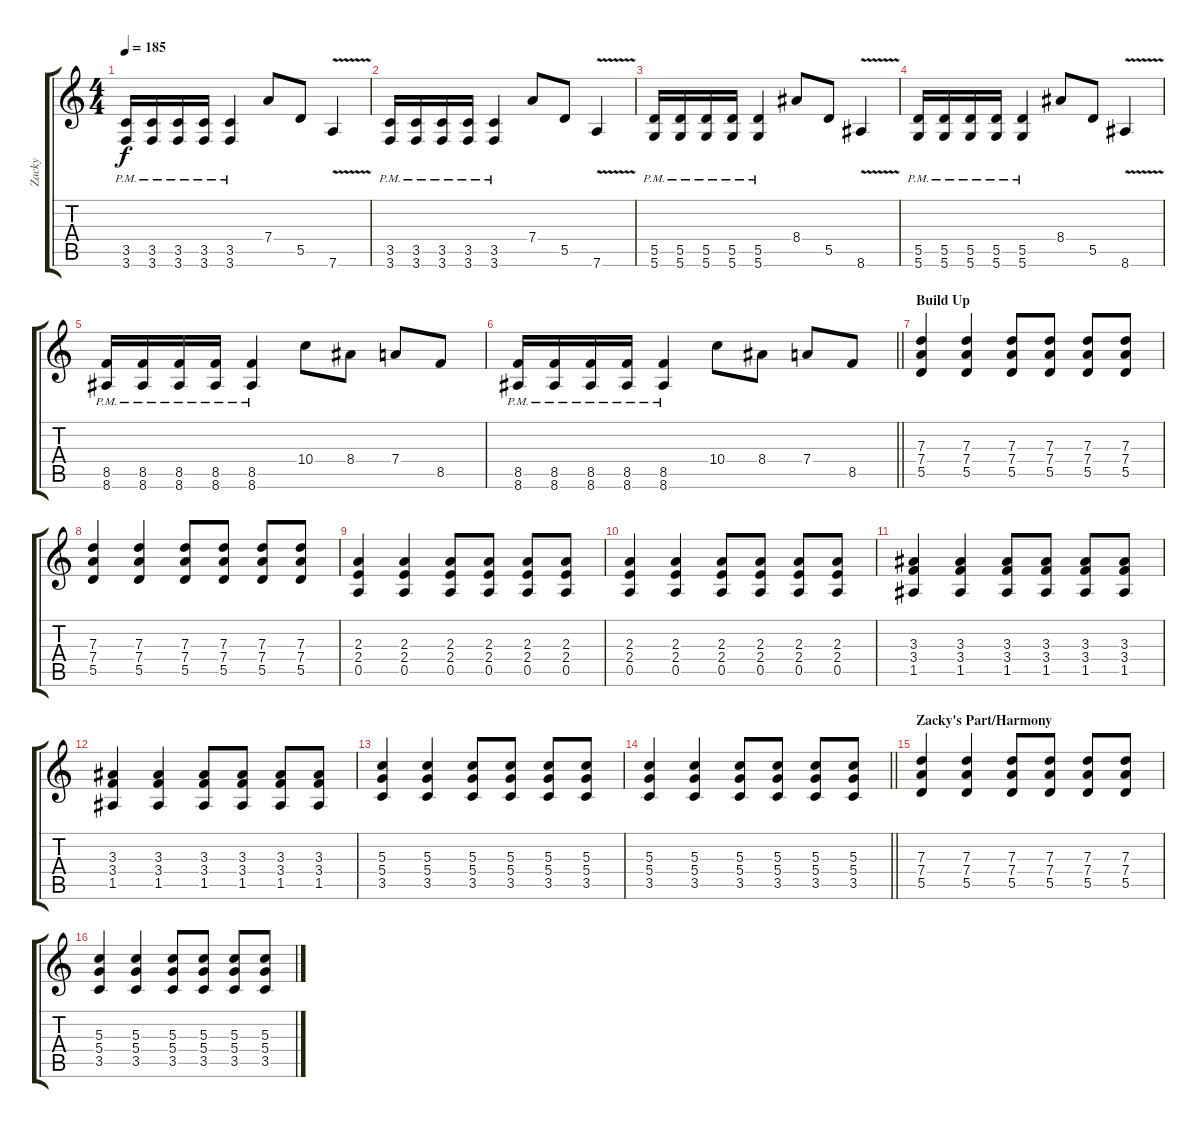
\track ("Zacky" "Zacky") {instrument distortionguitar}
\staff {score tabs}
\tuning (E4 B3 G3 D3 A2 D2) {hide}
\ts (4 4)
\tempo 185
\clef g2
\ks c
(3.5{pm} 3.6{pm}).16{dy f} (3.5{pm} 3.6{pm}).16 (3.5{pm} 3.6{pm}).16 (3.5{pm} 3.6{pm}).16 (3.5{pm} 3.6{pm}).4 7.4.8 5.5.8 7.6{v}.4 |
(3.5{pm} 3.6{pm}).16 (3.5{pm} 3.6{pm}).16 (3.5{pm} 3.6{pm}).16 (3.5{pm} 3.6{pm}).16 (3.5{pm} 3.6{pm}).4 7.4.8 5.5.8 7.6{v}.4 |
(5.5{pm} 5.6{pm}).16 (5.5{pm} 5.6{pm}).16 (5.5{pm} 5.6{pm}).16 (5.5{pm} 5.6{pm}).16 (5.5{pm} 5.6{pm}).4 8.4.8 5.5.8 8.6{v}.4 |
(5.5{pm} 5.6{pm}).16 (5.5{pm} 5.6{pm}).16 (5.5{pm} 5.6{pm}).16 (5.5{pm} 5.6{pm}).16 (5.5{pm} 5.6{pm}).4 8.4.8 5.5.8 8.6{v}.4 |
(8.5{pm} 8.6{pm}).16 (8.5{pm} 8.6{pm}).16 (8.5{pm} 8.6{pm}).16 (8.5{pm} 8.6{pm}).16 (8.5{pm} 8.6{pm}).4 10.4.8 8.4.8 7.4.8 8.5.8 |
\barLineRight lightlight
(8.5{pm} 8.6{pm}).16 (8.5{pm} 8.6{pm}).16 (8.5{pm} 8.6{pm}).16 (8.5{pm} 8.6{pm}).16 (8.5{pm} 8.6{pm}).4 10.4.8 8.4.8 7.4.8 8.5.8 |
\section ("" "Build Up")
(7.3 7.4 5.5).4 (7.3 7.4 5.5).4 (7.3 7.4 5.5).8 (7.3 7.4 5.5).8 (7.3 7.4 5.5).8 (7.3 7.4 5.5).8 |
(7.3 7.4 5.5).4 (7.3 7.4 5.5).4 (7.3 7.4 5.5).8 (7.3 7.4 5.5).8 (7.3 7.4 5.5).8 (7.3 7.4 5.5).8 |
(2.3 2.4 0.5).4 (2.3 2.4 0.5).4 (2.3 2.4 0.5).8 (2.3 2.4 0.5).8 (2.3 2.4 0.5).8 (2.3 2.4 0.5).8 |
(2.3 2.4 0.5).4 (2.3 2.4 0.5).4 (2.3 2.4 0.5).8 (2.3 2.4 0.5).8 (2.3 2.4 0.5).8 (2.3 2.4 0.5).8 |
(3.3 3.4 1.5).4 (3.3 3.4 1.5).4 (3.3 3.4 1.5).8 (3.3 3.4 1.5).8 (3.3 3.4 1.5).8 (3.3 3.4 1.5).8 |
(3.3 3.4 1.5).4 (3.3 3.4 1.5).4 (3.3 3.4 1.5).8 (3.3 3.4 1.5).8 (3.3 3.4 1.5).8 (3.3 3.4 1.5).8 |
(5.3 5.4 3.5).4 (5.3 5.4 3.5).4 (5.3 5.4 3.5).8 (5.3 5.4 3.5).8 (5.3 5.4 3.5).8 (5.3 5.4 3.5).8 |
\barLineRight lightlight
(5.3 5.4 3.5).4 (5.3 5.4 3.5).4 (5.3 5.4 3.5).8 (5.3 5.4 3.5).8 (5.3 5.4 3.5).8 (5.3 5.4 3.5).8 |
\section ("" "Zacky's Part/Harmony")
(7.3 7.4 5.5).4 (7.3 7.4 5.5).4 (7.3 7.4 5.5).8 (7.3 7.4 5.5).8 (7.3 7.4 5.5).8 (7.3 7.4 5.5).8 |
(5.3 5.4 3.5).4 (5.3 5.4 3.5).4 (5.3 5.4 3.5).8 (5.3 5.4 3.5).8 (5.3 5.4 3.5).8 (5.3 5.4 3.5).8
